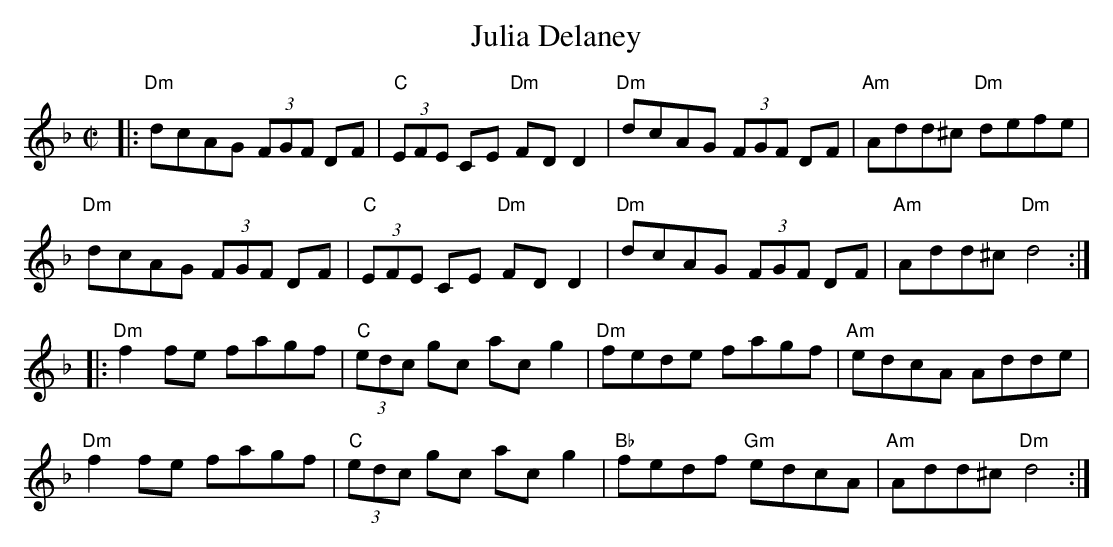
X:1
T:Julia Delaney
M:C|
L:1/8
K:Dm
|: "Dm"dcAG (3FGF DF | "C"(3EFE CE "Dm"FDD2 | "Dm"dcAG (3FGF DF | "Am"Add^c "Dm"defe |
  "Dm"dcAG (3FGF DF | "C"(3EFE CE "Dm"FDD2 | "Dm"dcAG (3FGF DF | "Am"Add^c "Dm"d4 :|
|: "Dm"f2fe fagf | "C"(3edc gc ac g2 | "Dm "fede fagf | "Am"edcA Adde |
  "Dm"f2fe fagf |  "C"(3edc gc ac g2  | "Bb"fedf "Gm"edcA | "Am"Add^c "Dm"d4 :|
